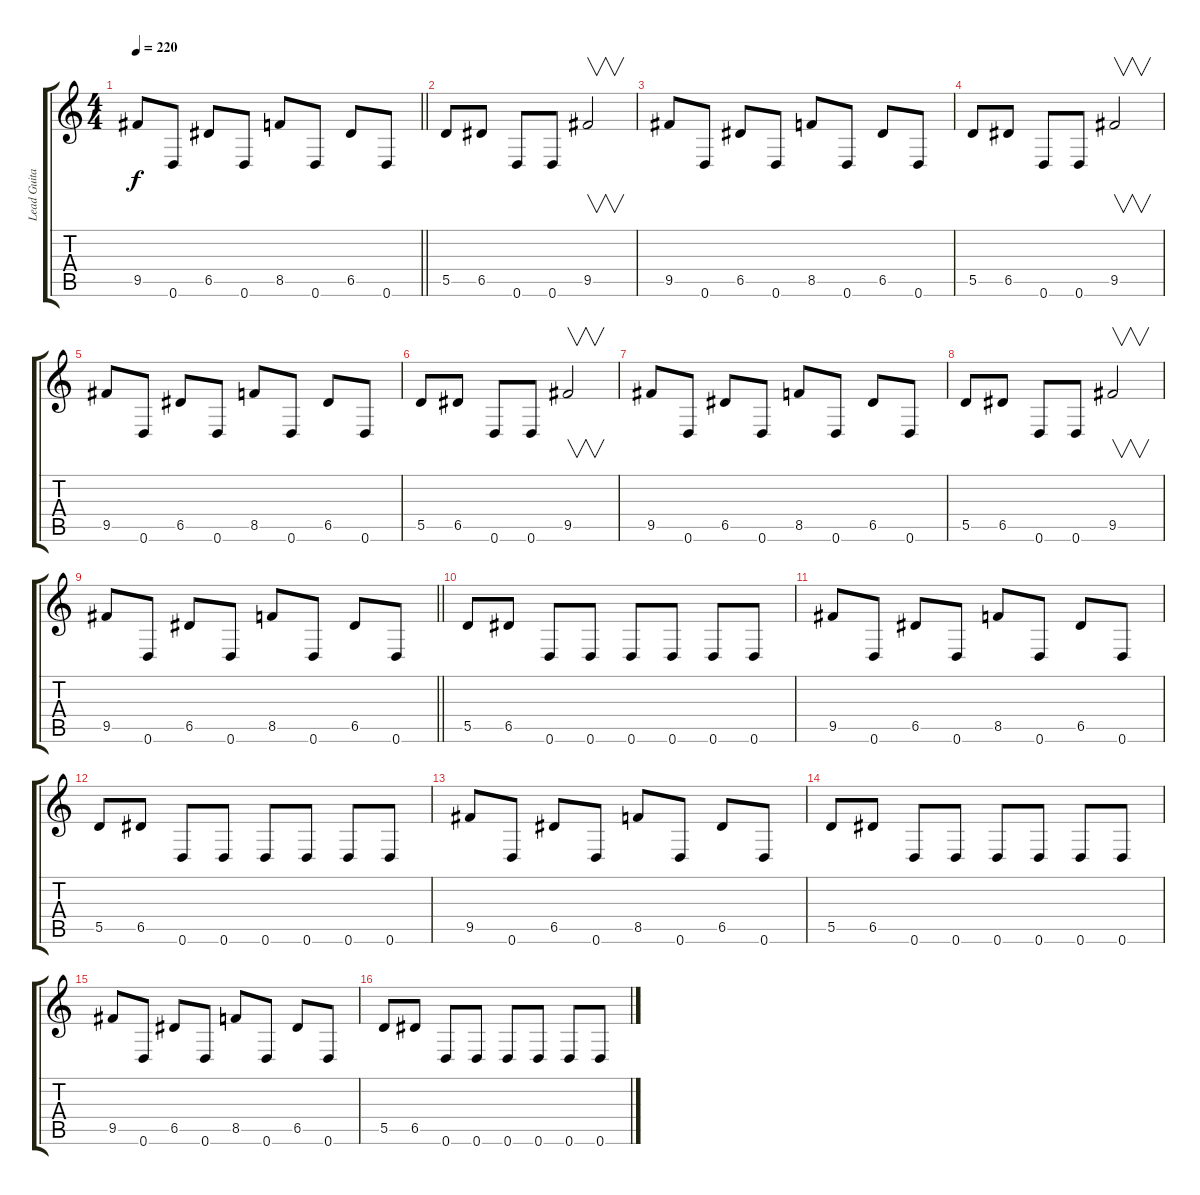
\track ("Lead Guitar" "Lead Guita") {instrument distortionguitar}
\staff {score tabs}
\tuning (E4 B3 G3 D3 A2 D2) {hide}
\ts (4 4)
\tempo 220
\clef g2
\barLineRight lightlight
\ks c
9.5.8{dy f} 0.6.8 6.5.8 0.6.8 8.5.8 0.6.8 6.5.8 0.6.8 |
5.5.8 6.5.8 0.6.8 0.6.8 9.5.2{v} |
9.5.8 0.6.8 6.5.8 0.6.8 8.5.8 0.6.8 6.5.8 0.6.8 |
5.5.8 6.5.8 0.6.8 0.6.8 9.5.2{v} |
9.5.8 0.6.8 6.5.8 0.6.8 8.5.8 0.6.8 6.5.8 0.6.8 |
5.5.8 6.5.8 0.6.8 0.6.8 9.5.2{v} |
9.5.8 0.6.8 6.5.8 0.6.8 8.5.8 0.6.8 6.5.8 0.6.8 |
5.5.8 6.5.8 0.6.8 0.6.8 9.5.2{v} |
\barLineRight lightlight
9.5.8 0.6.8 6.5.8 0.6.8 8.5.8 0.6.8 6.5.8 0.6.8 |
5.5.8 6.5.8 0.6.8 0.6.8 0.6.8 0.6.8 0.6.8 0.6.8 |
9.5.8 0.6.8 6.5.8 0.6.8 8.5.8 0.6.8 6.5.8 0.6.8 |
5.5.8 6.5.8 0.6.8 0.6.8 0.6.8 0.6.8 0.6.8 0.6.8 |
9.5.8 0.6.8 6.5.8 0.6.8 8.5.8 0.6.8 6.5.8 0.6.8 |
5.5.8 6.5.8 0.6.8 0.6.8 0.6.8 0.6.8 0.6.8 0.6.8 |
9.5.8 0.6.8 6.5.8 0.6.8 8.5.8 0.6.8 6.5.8 0.6.8 |
5.5.8 6.5.8 0.6.8 0.6.8 0.6.8 0.6.8 0.6.8 0.6.8
